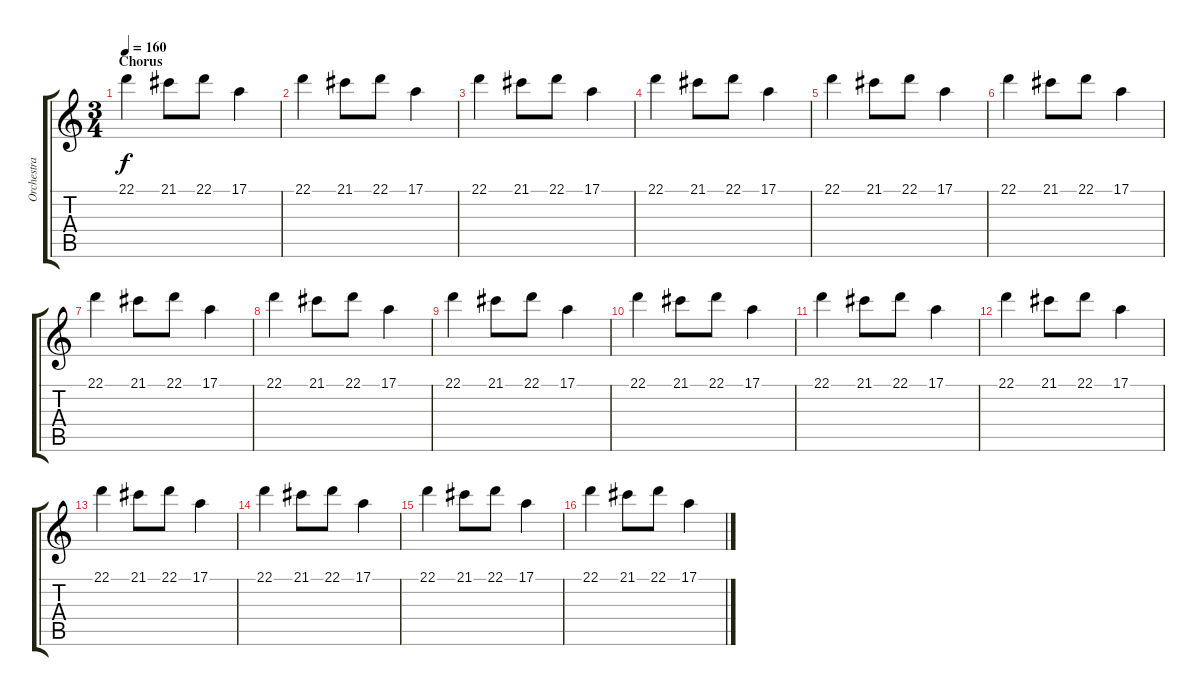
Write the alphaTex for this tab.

\track ("Orchestra" "Orchestra") {instrument stringensemble1}
\staff {score tabs}
\tuning (E4 B3 G3 D3 A2 D2) {hide}
\ts (3 4)
\section ("" "Chorus")
\tempo 160
\clef g2
\ks c
22.1.4{dy f instrument stringensemble1} 21.1.8 22.1.8 17.1.4 |
22.1.4 21.1.8 22.1.8 17.1.4 |
22.1.4 21.1.8 22.1.8 17.1.4 |
22.1.4 21.1.8 22.1.8 17.1.4 |
22.1.4 21.1.8 22.1.8 17.1.4 |
22.1.4 21.1.8 22.1.8 17.1.4 |
22.1.4 21.1.8 22.1.8 17.1.4 |
22.1.4 21.1.8 22.1.8 17.1.4 |
22.1.4 21.1.8 22.1.8 17.1.4 |
22.1.4 21.1.8 22.1.8 17.1.4 |
22.1.4 21.1.8 22.1.8 17.1.4 |
22.1.4 21.1.8 22.1.8 17.1.4 |
22.1.4 21.1.8 22.1.8 17.1.4 |
22.1.4 21.1.8 22.1.8 17.1.4 |
22.1.4 21.1.8 22.1.8 17.1.4 |
22.1.4 21.1.8 22.1.8 17.1.4
